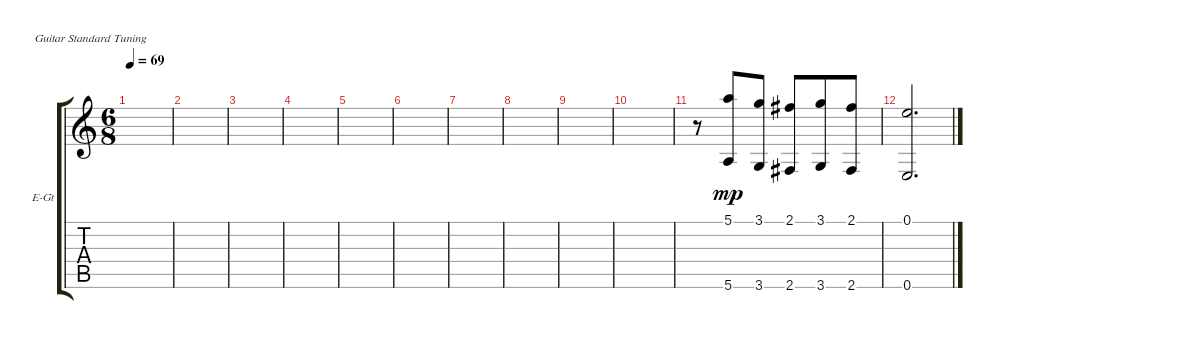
\defaultSystemsLayout 4
\bracketExtendMode groupsimilarinstruments
\firstSystemTrackNameOrientation horizontal
\otherSystemsTrackNameOrientation horizontal
\track ("Electric Guitar" "E-Gt") {instrument electricguitarclean}
\staff {score tabs}
\tuning (E4 B3 G3 D3 A2 E2)
\ts (6 8)
\tempo 69
\clef g2
\ks c
|
|
|
|
|
|
|
|
|
|
r.8 (5.6 5.1).8{dy mp} (3.6 3.1).8 (2.6 2.1).8 (3.6 3.1).8 (2.6 2.1).8 |
(0.6 0.1).2{d}
